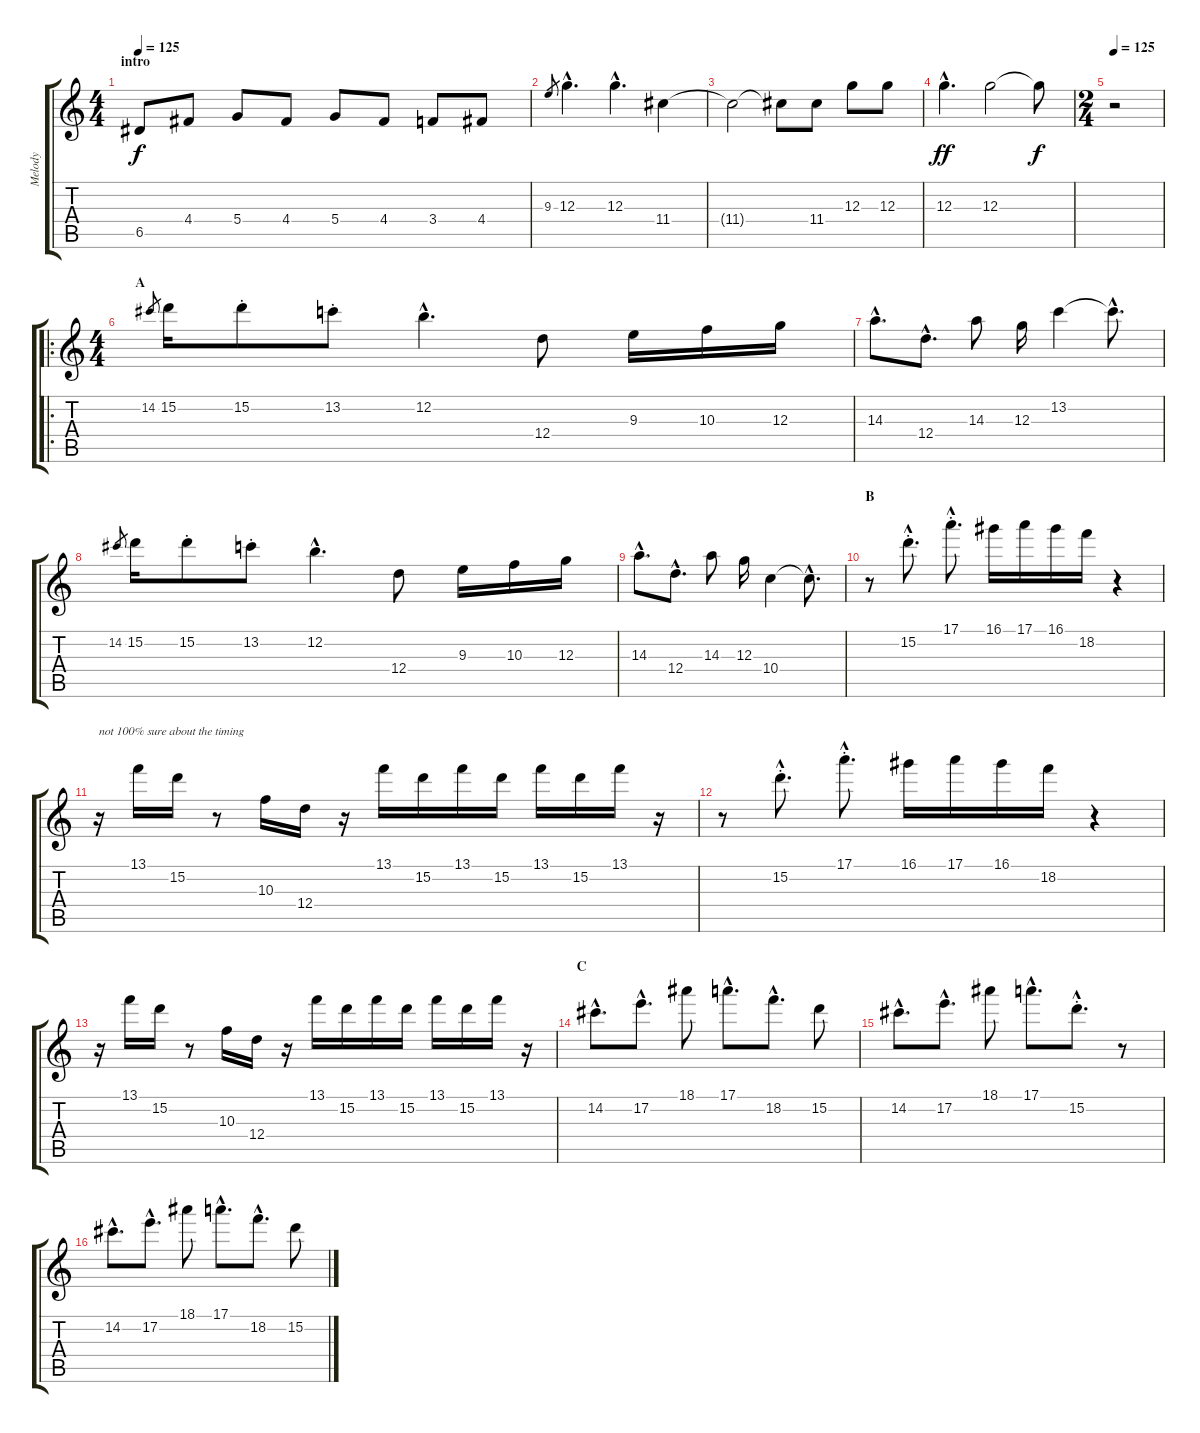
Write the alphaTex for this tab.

\track ("Melody" "Melody") {instrument overdrivenguitar}
\staff {score tabs}
\tuning (E4 B3 G3 D3 A2 E2) {hide}
\ts (4 4)
\section ("" "intro")
\tempo 125
\tempo 152
\tempo 125
\clef g2
\ks c
6.5.8{dy f volume 8 instrument lead2sawtooth} 4.4.8 5.4.8 4.4.8 5.4.8 4.4.8 3.4.8 4.4.8 |
9.3.8{gr} 12.3{hac}.4{d} 12.3{hac}.4{d} 11.4.4 |
11.4{t}.2 11.4{t}.8 11.4.8 12.3.8 12.3.8 |
12.3{hac}.4{d dy ff} 12.3.2 12.3{t}.8{dy f} |
\ts (2 4)
\tempo 125
r.2{volume 13 instrument overdrivenguitar} |
\ro
\ts (4 4)
\section ("" "A")
14.2.8{gr} 15.2.16 15.2{st}.8 13.2{st}.8 12.2{hac}.4{d} 12.4.8 9.3.16 10.3.16 12.3.16 |
14.3{hac}.8{d} 12.4{hac}.8{d} 14.3.8 12.3.16 13.2.4 13.2{hac t}.8{d} |
14.2.8{gr} 15.2.16 15.2{st}.8 13.2{st}.8 12.2{hac}.4{d} 12.4.8 9.3.16 10.3.16 12.3.16 |
14.3{hac}.8{d} 12.4{hac}.8{d} 14.3.8 12.3.16 10.4.4 10.4{hac t}.8{d} |
\section ("" "B")
r.8 15.2{hac st}.8{d} 17.1{hac st}.8{d} 16.1.16 17.1.16 16.1.16 18.2.16 r.4 |
r.16{txt "not 100% sure about the timing"} 13.1.16 15.2.16 r.8 10.3.16 12.4.16 r.16 13.1.16 15.2.16 13.1.16 15.2.16 13.1.16 15.2.16 13.1.16 r.16 |
r.8 15.2{hac st}.8{d} 17.1{hac st}.8{d} 16.1.16 17.1.16 16.1.16 18.2.16 r.4 |
r.16 13.1.16 15.2.16 r.8 10.3.16 12.4.16 r.16 13.1.16 15.2.16 13.1.16 15.2.16 13.1.16 15.2.16 13.1.16 r.16 |
\section ("" "C")
14.2{hac}.8{d} 17.2{hac}.8{d} 18.1.8 17.1{hac}.8{d} 18.2{hac}.8{d} 15.2.8 |
14.2{hac}.8{d} 17.2{hac}.8{d} 18.1.8 17.1{hac}.8{d} 15.2{hac st}.8{d} r.8 |
14.2{hac}.8{d} 17.2{hac}.8{d} 18.1.8 17.1{hac}.8{d} 18.2{hac}.8{d} 15.2.8
